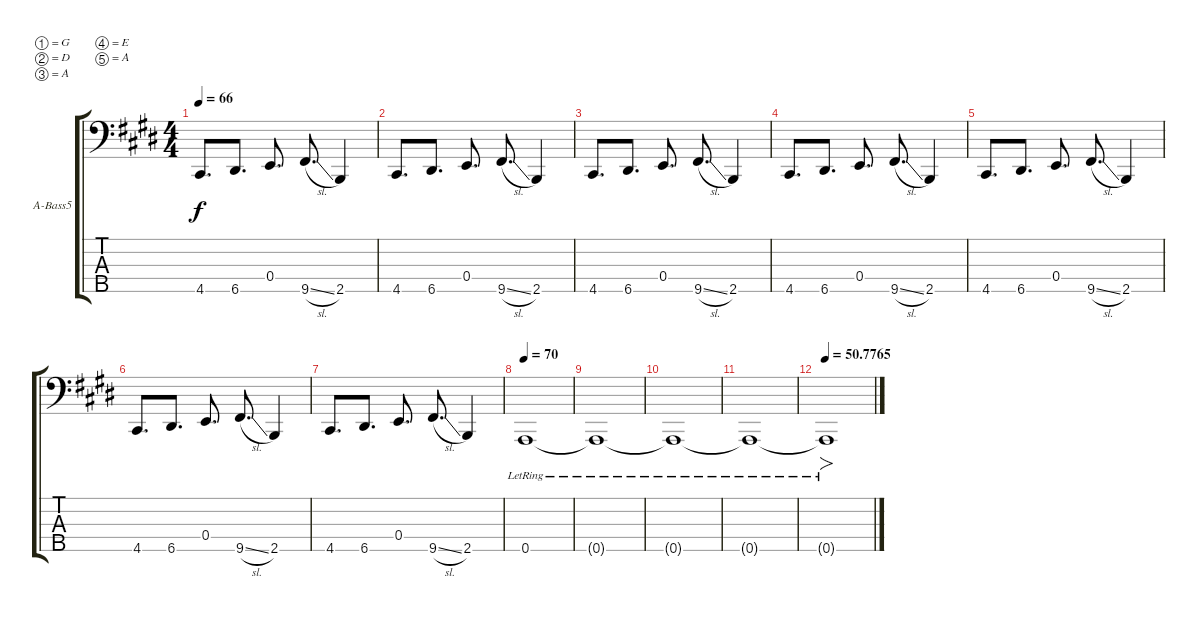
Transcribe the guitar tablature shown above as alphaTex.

\defaultSystemsLayout 4
\bracketExtendMode groupsimilarinstruments
\firstSystemTrackNameOrientation horizontal
\otherSystemsTrackNameOrientation horizontal
\track ("Acoustic Bass" "A-Bass5") {instrument acousticbass}
\staff {score tabs}
\tuning (G2 D2 A1 E1 A0)
\ts (4 4)
\tempo 66
\clef f4
\ks c#minor
4.5.8{d dy f} 6.5.8{d} 0.4.8{d} 9.5{sl}.8{d} 2.5.4 |
4.5.8{d} 6.5.8{d} 0.4.8{d} 9.5{sl}.8{d} 2.5.4 |
4.5.8{d} 6.5.8{d} 0.4.8{d} 9.5{sl}.8{d} 2.5.4 |
4.5.8{d} 6.5.8{d} 0.4.8{d} 9.5{sl}.8{d} 2.5.4 |
4.5.8{d} 6.5.8{d} 0.4.8{d} 9.5{sl}.8{d} 2.5.4 |
4.5.8{d} 6.5.8{d} 0.4.8{d} 9.5{sl}.8{d} 2.5.4 |
4.5.8{d} 6.5.8{d} 0.4.8{d} 9.5{sl}.8{d} 2.5.4 |
\tempo 70
0.5{lr}.1 |
0.5{lr t}.1 |
0.5{lr t}.1 |
0.5{lr t}.1 |
\tempo
50.7765 0.5{lr t}.1{fo}
